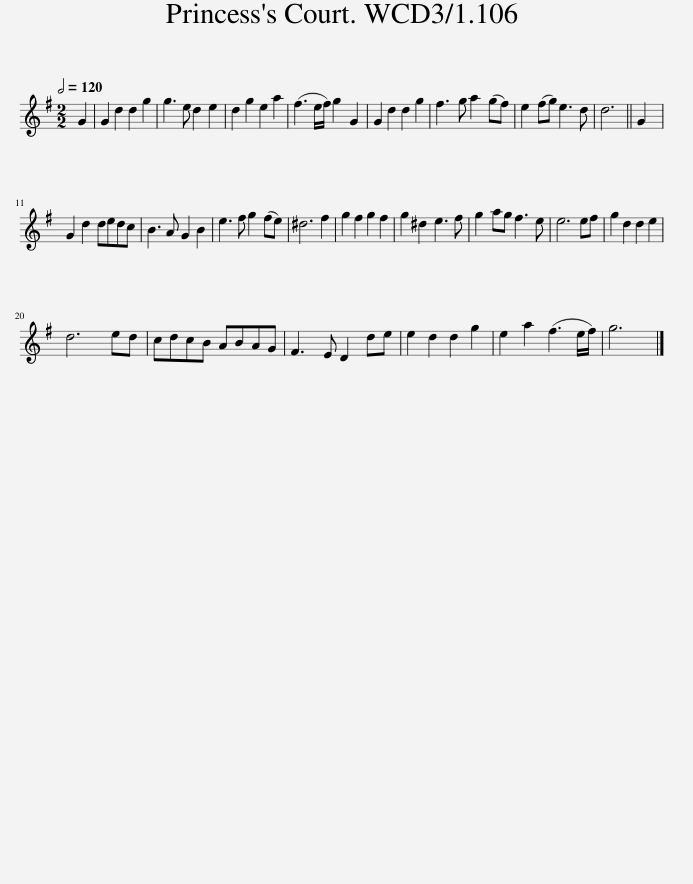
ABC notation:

X:1
L:1/8
Q:1/2=120
M:2/2
I:linebreak $
K:G
V:1 treble
V:1
 G2 | G2 d2 d2 g2 | g3 e d2 e2 | d2 g2 e2 a2 | (f3 e/f/) g2 G2 | %5
 G2 d2 d2 g2 | f3 g a2 (gf) | e2 (fg) e3 d | d6 || G2 |$ %10
 G2 d2 dedc | B3 A G2 B2 | e3 f g2 (fe) | ^d6 f2 | g2 f2 g2 f2 | %15
 g2 ^d2 e3 f | g2 ag f3 e | e6 ef | g2 d2 d2 e2 |$ d6 ed | %20
 cdcB ABAG | F3 E D2 de | e2 d2 d2 g2 | e2 a2 (f3 e/f/) | g6 |] %25
